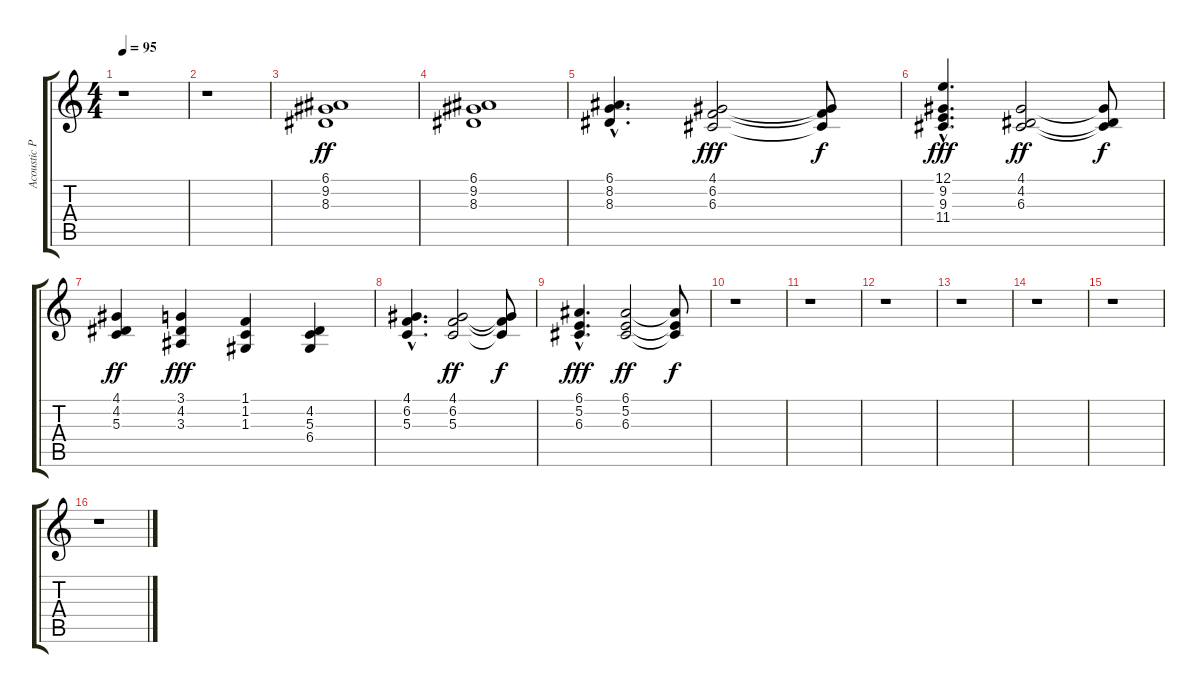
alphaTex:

\track ("Acoustic Piano" "Acoustic P") {instrument acousticgrandpiano}
\staff {score tabs}
\tuning (E4 B3 G3 D3 A2 E2) {hide}
\ts (4 4)
\tempo 95
\clef g2
\ks c
r.1{dy ff} |
r.1 |
(6.1 9.2 8.3).1{instrument acousticgrandpiano} |
(6.1 9.2 8.3).1 |
(6.1{hac} 8.2{hac} 8.3{hac}).4{d} (4.1 6.2 6.3).2{dy fff} (4.1{t} 6.2{t} 6.3{t}).8{dy f} |
(12.1{hac} 9.2{hac} 9.3{hac} 11.4{hac}).4{d dy fff} (4.1 4.2 6.3).2{dy ff} (4.1{t} 4.2{t} 6.3{t}).8{dy f} |
(4.1 4.2 5.3).4{dy ff} (3.1 4.2 3.3).4{dy fff} (1.1 1.2 1.3).4 (4.2 5.3 6.4).4 |
(4.1{hac} 6.2{hac} 5.3{hac}).4{d} (4.1 6.2 5.3).2{dy ff} (4.1{t} 6.2{t} 5.3{t}).8{dy f} |
(6.1{hac} 5.2{hac} 6.3{hac}).4{d dy fff} (6.1 5.2 6.3).2{dy ff} (6.1{t} 5.2{t} 6.3{t}).8{dy f} |
r.1 |
r.1 |
r.1 |
r.1 |
r.1 |
r.1 |
r.1
